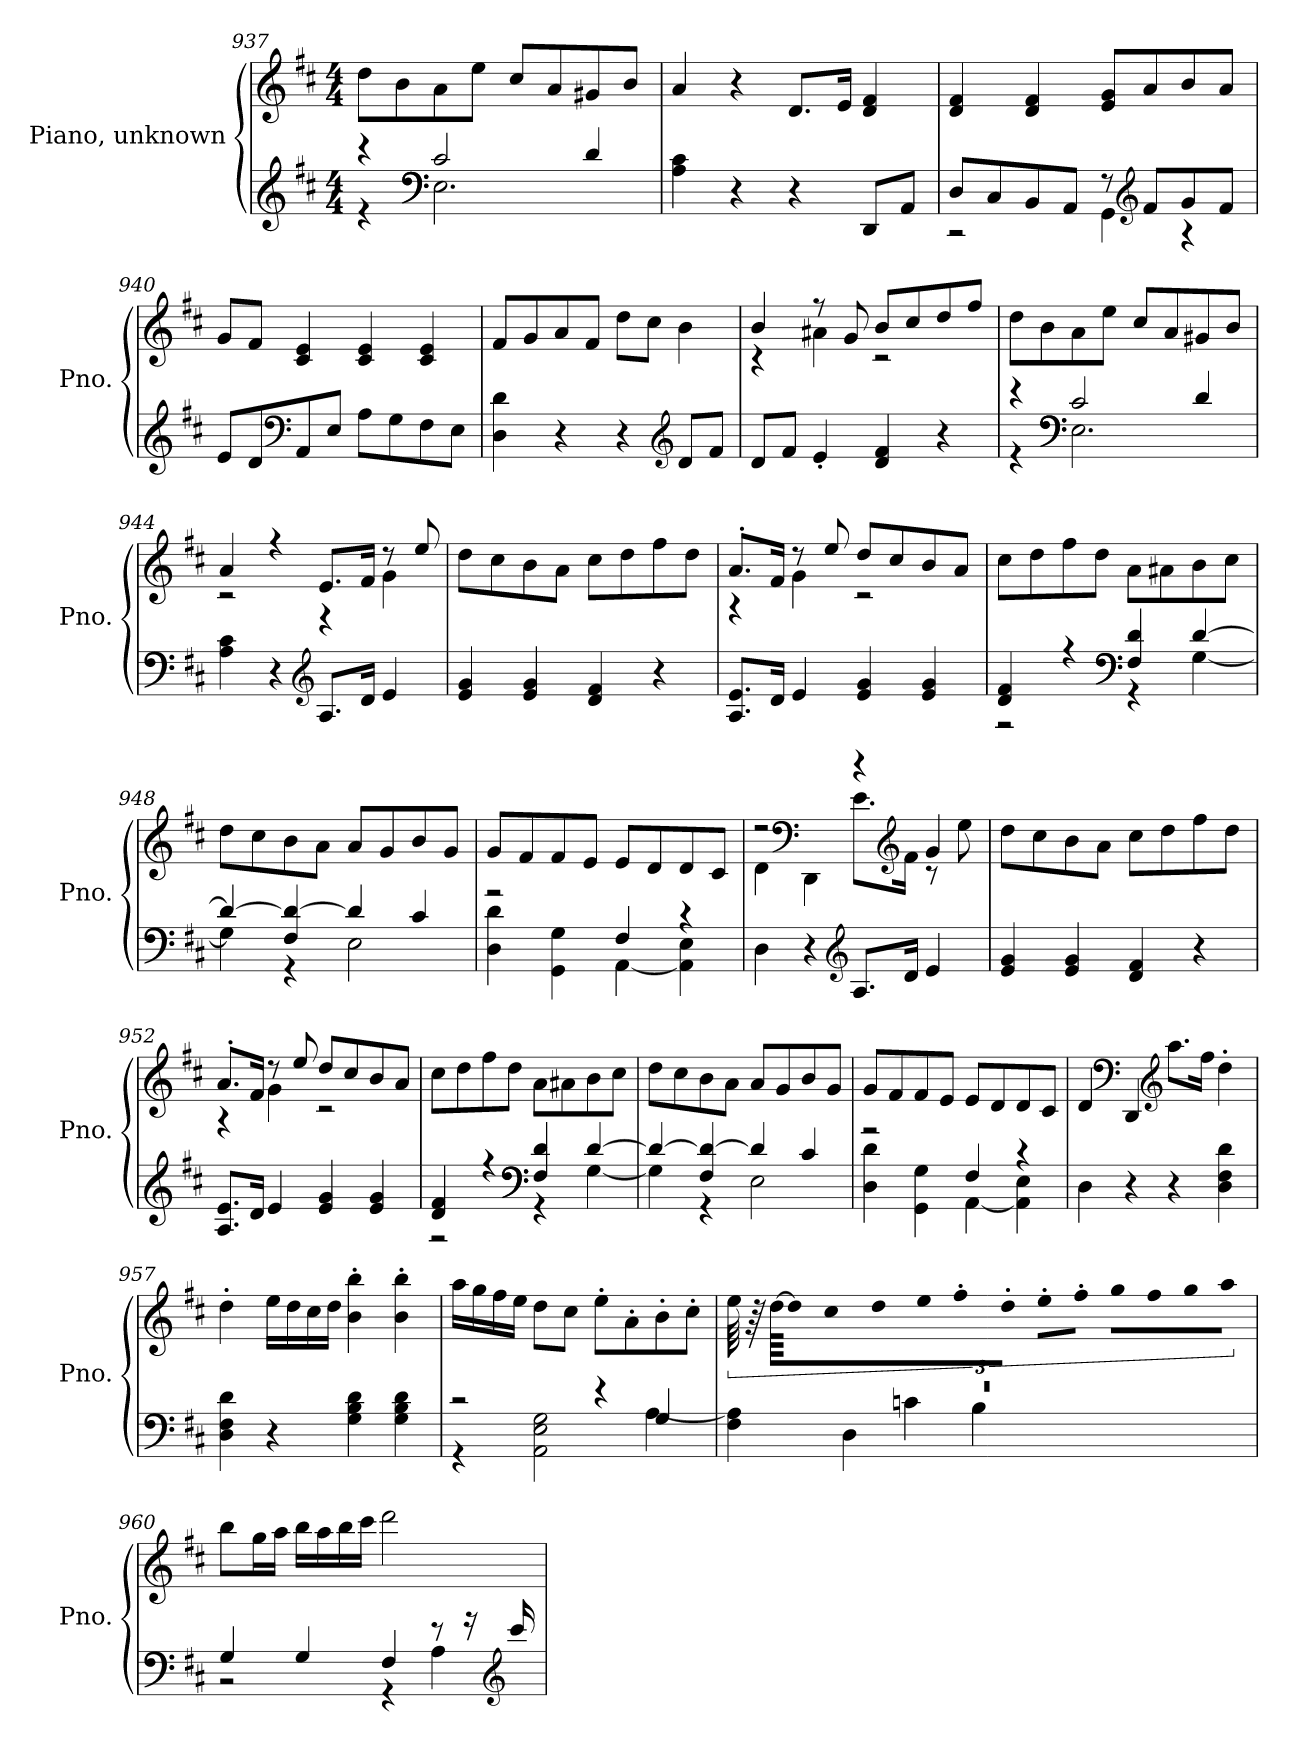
**kern	**kern
*part1	*part1
*staff2	*staff1
*I"Piano, unknown	*
*I'Pno.	*
*clefG2	*clefG2
*k[f#c#]	*k[f#c#]
*M4/4	*M4/4
=937	=937
*^	*
4r	4r	8dd\L
.	.	8b\
*clefF4	*	*
2c#/	2.E\	8a\
.	.	8ee\J
.	.	8cc#/L
.	.	8a/
4d/	.	8g#X/
.	.	8b/J
*v	*v	*
=938	=938
4A\ 4c#\	4a/
4r	4r
4r	8.d/L
.	16e/Jk
8DD/L	4d/ 4f#/
8AA/J	.
!!LO:LB:g=z
=939	=939
*^	*
8D/L	2r	4d/ 4f#/
8C#/	.	.
8BB/	.	4d/ 4f#/
8AA/J	.	.
8r	4GG\	8e/ 8g/L
*clefG2	*	*
8f#/L	.	8a/
8g/	4r	8b/
8f#/J	.	8a/J
*v	*v	*
=940	=940
8e/L	8g/L
8d/	8f#/J
*clefF4	*
8AA/	4c#/ 4e/
8E/J	.
8A\L	4c#/ 4e/
8G\	.
8F#\	4c#/ 4e/
8E\J	.
=941	=941
4D\ 4d\	8f#/L
.	8g/
4r	8a/
.	8f#/J
4r	8dd\L
.	8cc#\J
*clefG2	*
8d/L	4b\
8f#/J	.
=942	=942
*	*^
8d/L	4b/	4r
8f#/J	.	.
4e'/	8r	4a#X\
.	8g/	.
4d/ 4f#/	8b/L	2r
.	8cc#/	.
4r	8dd/	.
.	8ff#/J	.
*	*v	*v
!!LO:LB:g=z
=943	=943
*^	*
4r	4r	8dd\L
.	.	8b\
*clefF4	*	*
2c#/	2.E\	8a\
.	.	8ee\J
.	.	8cc#/L
.	.	8a/
4d/	.	8g#X/
.	.	8b/J
*v	*v	*
=944	=944
*	*^
4A\ 4c#\	4a/	2r
4r	4r	.
*clefG2	*	*
8.A/L	8.e/L	4r
16d/Jk	16f#/Jk	.
4e/	8r	4g\
.	8ee/	.
*	*v	*v
=945	=945
4e/ 4g/	8dd\L
.	8cc#\
4e/ 4g/	8b\
.	8a\J
4d/ 4f#/	8cc#\L
.	8dd\
4r	8ff#\
.	8dd\J
=946	=946
*	*^
8.A/ 8.e/L	8.a'/L	4r
16d/Jk	16f#/Jk	.
4e/	8r	4g\
.	8ee/	.
4e/ 4g/	8dd/L	2r
.	8cc#/	.
4e/ 4g/	8b/	.
.	8a/J	.
*	*v	*v
!!LO:LB:g=z
=947	=947
*^	*
4d/ 4f#/	2r	8cc#\L
.	.	8dd\
4r	.	8ff#\
.	.	8dd\J
*clefF4	*	*
4F#/ 4d/	4r	8a\L
.	.	8a#X\
[4d/	[4G\	8b\
.	.	8cc#\J
=948	=948	=948
4d/_	4G\]	8dd\L
.	.	8cc#\
4F#/ 4d/_	4r	8b\
.	.	8a\J
4d/]	2E\	8a/L
.	.	8g/
4c#/	.	8b/
.	.	8g/J
=949	=949	=949
2r	4D\ 4d\	8g/L
.	.	8f#/
.	4GG\ 4G\	8f#/
.	.	8e/J
4F#/	[4AA\	8e/L
.	.	8d/
4r	4AA\] 4E\	8d/
.	.	8c#/J
*v	*v	*
=950	=950
*	*^
4D\	2r	4d\
*	*clefF4	*
4r	.	4DD\
*clefG2	*	*
8.A/L	4r	8.e\L
*	*clefG2	*
16d/Jk	.	16f#\Jk
4e/	4g/	8r
.	.	8ee\
*	*v	*v
!!LO:LB:g=z
=951	=951
4e/ 4g/	8dd\L
.	8cc#\
4e/ 4g/	8b\
.	8a\J
4d/ 4f#/	8cc#\L
.	8dd\
4r	8ff#\
.	8dd\J
=952	=952
*	*^
8.A/ 8.e/L	8.a'/L	4r
16d/Jk	16f#/Jk	.
4e/	8r	4g\
.	8ee/	.
4e/ 4g/	8dd/L	2r
.	8cc#/	.
4e/ 4g/	8b/	.
.	8a/J	.
*	*v	*v
=953	=953
*^	*
4d/ 4f#/	2r	8cc#\L
.	.	8dd\
4r	.	8ff#\
.	.	8dd\J
*clefF4	*	*
4F#/ 4d/	4r	8a\L
.	.	8a#X\
[4d/	[4G\	8b\
.	.	8cc#\J
=954	=954	=954
4d/_	4G\]	8dd\L
.	.	8cc#\
4F#/ 4d/_	4r	8b\
.	.	8a\J
4d/]	2E\	8a/L
.	.	8g/
4c#/	.	8b/
.	.	8g/J
!!LO:PB:g=z
=955	=955	=955
2r	4D\ 4d\	8g/L
.	.	8f#/
.	4GG\ 4G\	8f#/
.	.	8e/J
4F#/	[4AA\	8e/L
.	.	8d/
4r	4AA\] 4E\	8d/
.	.	8c#/J
*v	*v	*
=956	=956
4D\	4d/
*	*clefF4
4r	4DD/
*	*clefG2
4r	8.aa\L
.	16ff#\Jk
4D\ 4F#\ 4d\	4dd'\
=957	=957
4D\ 4F#\ 4d\	4dd'\
4r	16ee\LL
.	16dd\
.	16cc#\
.	16dd\JJ
4G\ 4B\ 4d\	4b\' 4bb\'
4G\ 4B\ 4d\	4b\' 4bb\'
=958	=958
*^	*
2r	4r	16aa\LL
.	.	16gg\
.	.	16ff#\
.	.	16ee\JJ
.	2AA\ 2E\ 2G\	8dd\L
.	.	8cc#\J
4r	.	8ee'\L
.	.	8a'\
4G/	[4A\	8b'\
.	.	8cc#'\J
!!LO:LB:g=z
=959	=959	=959
1r	4F#\ 4A\]	96ee\
.	.	96r
.	.	[96dd\KLLL
.	.	32dd\J]
.	.	16cc#\
.	.	16dd\
.	.	16ee\J
.	4D\	8ff#'\
.	.	8dd'\J
.	4cn\	8ee'\L
.	.	8ff#'\J
.	4B\	16gg\LL
.	.	16ff#\
.	.	16gg\
.	.	16aa\JJ
=960	=960	=960
4G/	2r	8bb\L
.	.	16gg\L
.	.	16aa\JJ
4G/	.	16bb\LL
.	.	16aa\
.	.	16bb\
.	.	16ccc#\JJ
4F#/	4r	2ddd\
8r	4A\	.
16r	.	.
*clefG2	*	*
16ccc#/	.	.
*v	*v	*
=	=
*-	*-
